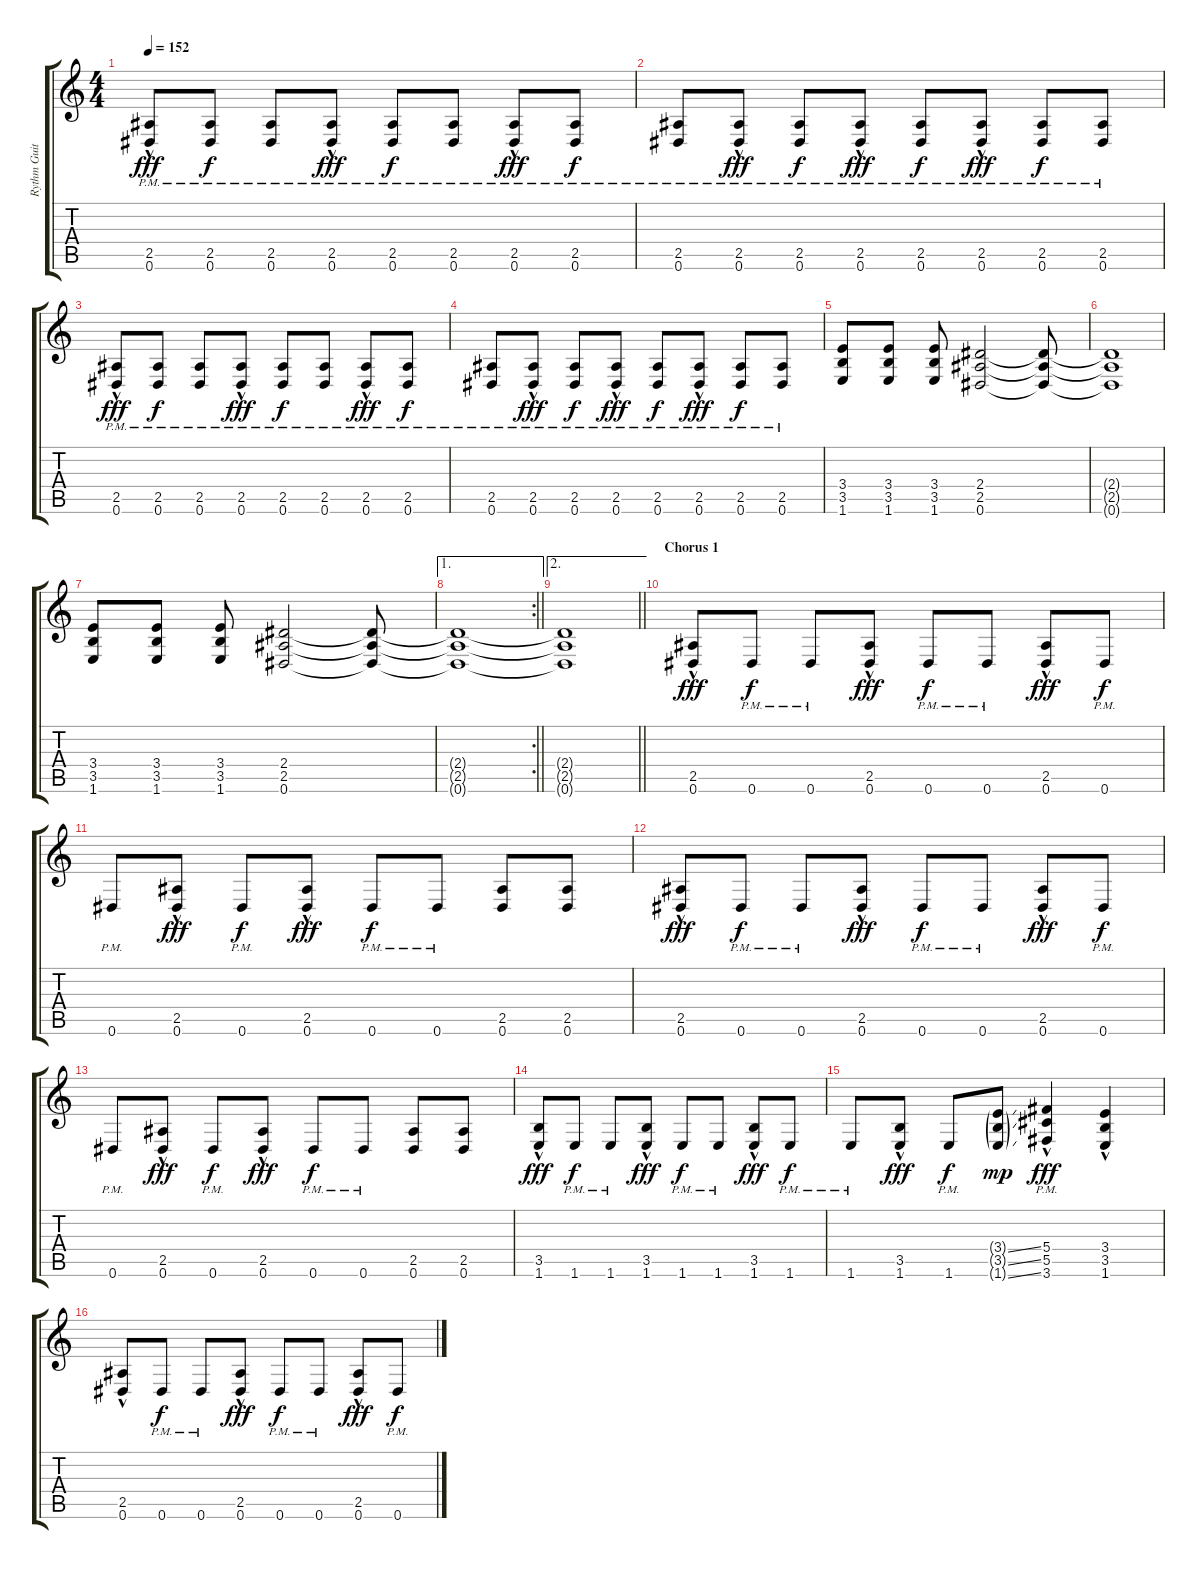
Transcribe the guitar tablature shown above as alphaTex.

\track ("Rythm Guitar" "Rythm Guit") {instrument distortionguitar}
\staff {score tabs}
\tuning (Eb4 Bb3 Gb3 Db3 Ab2 Eb2) {hide}
\ts (4 4)
\tempo 152
\clef g2
\ks c
(2.5{pm} 0.6{hac pm}).8{dy fff} (2.5{pm} 0.6{pm}).8{dy f} (2.5{pm} 0.6{pm}).8 (2.5{pm} 0.6{hac pm}).8{dy fff} (2.5{pm} 0.6{pm}).8{dy f} (2.5{pm} 0.6{pm}).8 (2.5{pm} 0.6{hac pm}).8{dy fff} (2.5{pm} 0.6{pm}).8{dy f} |
(2.5{pm} 0.6{pm}).8 (2.5{pm} 0.6{hac pm}).8{dy fff} (2.5{pm} 0.6{pm}).8{dy f} (2.5{pm} 0.6{hac pm}).8{dy fff} (2.5{pm} 0.6{pm}).8{dy f} (2.5{pm} 0.6{hac pm}).8{dy fff} (2.5{pm} 0.6{pm}).8{dy f} (2.5{pm} 0.6{pm}).8 |
(2.5{pm} 0.6{hac pm}).8{dy fff} (2.5{pm} 0.6{pm}).8{dy f} (2.5{pm} 0.6{pm}).8 (2.5{pm} 0.6{hac pm}).8{dy fff} (2.5{pm} 0.6{pm}).8{dy f} (2.5{pm} 0.6{pm}).8 (2.5{pm} 0.6{hac pm}).8{dy fff} (2.5{pm} 0.6{pm}).8{dy f} |
(2.5{pm} 0.6{pm}).8 (2.5{pm} 0.6{hac pm}).8{dy fff} (2.5{pm} 0.6{pm}).8{dy f} (2.5{pm} 0.6{hac pm}).8{dy fff} (2.5{pm} 0.6{pm}).8{dy f} (2.5{pm} 0.6{hac pm}).8{dy fff} (2.5{pm} 0.6{pm}).8{dy f} (2.5{pm} 0.6{pm}).8 |
(3.4 3.5 1.6).8 (3.4 3.5 1.6).8 (3.4 3.5 1.6).8 (2.4 2.5 0.6).2 (2.4{t} 2.5{t} 0.6{t}).8 |
(2.4{t} 2.5{t} 0.6{t}).1 |
(3.4 3.5 1.6).8 (3.4 3.5 1.6).8 (3.4 3.5 1.6).8 (2.4 2.5 0.6).2 (2.4{t} 2.5{t} 0.6{t}).8 |
\ae 1
\rc 2
\barLineRight lightlight
(2.4{t} 2.5{t} 0.6{t}).1 |
\ae 2
\barLineRight lightlight
(2.4{t} 2.5{t} 0.6{t}).1 |
\section ("" "Chorus 1")
(2.5 0.6{hac}).8{dy fff} 0.6{pm}.8{dy f} 0.6{pm}.8 (2.5 0.6{hac}).8{dy fff} 0.6{pm}.8{dy f} 0.6{pm}.8 (2.5 0.6{hac}).8{dy fff} 0.6{pm}.8{dy f} |
0.6{pm}.8 (2.5 0.6{hac}).8{dy fff} 0.6{pm}.8{dy f} (2.5 0.6{hac}).8{dy fff} 0.6{pm}.8{dy f} 0.6{pm}.8 (2.5 0.6).8 (2.5 0.6).8 |
(2.5 0.6{hac}).8{dy fff} 0.6{pm}.8{dy f} 0.6{pm}.8 (2.5 0.6{hac}).8{dy fff} 0.6{pm}.8{dy f} 0.6{pm}.8 (2.5 0.6{hac}).8{dy fff} 0.6{pm}.8{dy f} |
0.6{pm}.8 (2.5 0.6{hac}).8{dy fff} 0.6{pm}.8{dy f} (2.5 0.6{hac}).8{dy fff} 0.6{pm}.8{dy f} 0.6{pm}.8 (2.5 0.6).8 (2.5 0.6).8 |
(3.5 1.6{hac}).8{dy fff} 1.6{pm}.8{dy f} 1.6{pm}.8 (3.5 1.6{hac}).8{dy fff} 1.6{pm}.8{dy f} 1.6{pm}.8 (3.5 1.6{hac}).8{dy fff} 1.6{pm}.8{dy f} |
1.6{pm}.8 (3.5 1.6{hac}).8{dy fff} 1.6{pm}.8{dy f} (3.4{ss g} 3.5{ss g} 1.6{ss g}).8{dy mp} (5.4 5.5{pm} 3.6{hac pm}).4{dy fff} (3.4 3.5 1.6{hac}).4 |
(2.5 0.6{hac}).8 0.6{pm}.8{dy f} 0.6{pm}.8 (2.5 0.6{hac}).8{dy fff} 0.6{pm}.8{dy f} 0.6{pm}.8 (2.5 0.6{hac}).8{dy fff} 0.6{pm}.8{dy f}
